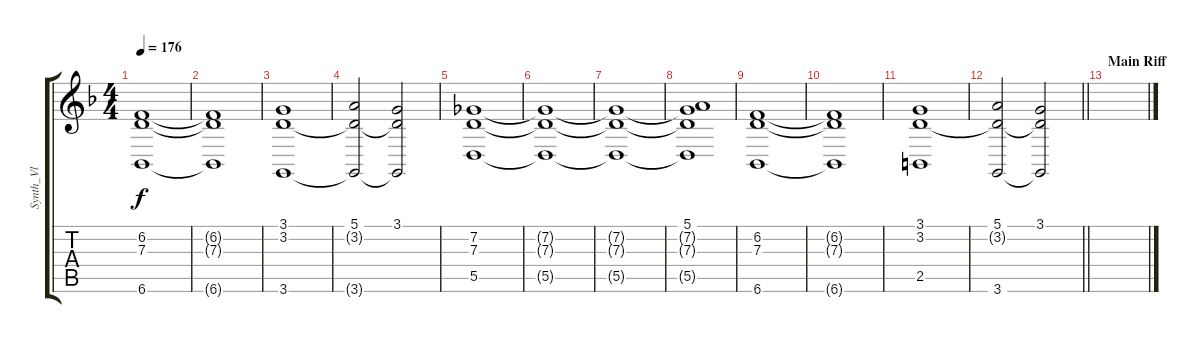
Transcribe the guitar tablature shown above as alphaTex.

\track ("Synth_Vl" "Synth_Vl") {instrument stringensemble1}
\staff {score tabs}
\tuning (E4 B3 G3 D3 A2 E2) {hide}
\ts (4 4)
\tempo 176
\clef g2
\ks f
(6.2 7.3 6.6).1{dy f} |
(6.2{t} 7.3{t} 6.6{t}).1 |
(3.1 3.2 3.6).1 |
(5.1 3.2{t} 3.6{t}).2 (3.1 3.2{t} 3.6{t}).2 |
(7.2 7.3 5.5).1 |
(7.2{t} 7.3{t} 5.5{t}).1 |
(7.2{t} 7.3{t} 5.5{t}).1 |
(5.1 7.2{t} 7.3{t} 5.5{t}).1 |
(6.2 7.3 6.6).1 |
(6.2{t} 7.3{t} 6.6{t}).1 |
(3.1 3.2 2.5).1 |
\barLineRight lightlight
(5.1 3.2{t} 3.6).2 (3.1 3.2{t} 3.6{t}).2 |
\section ("" "Main Riff")
